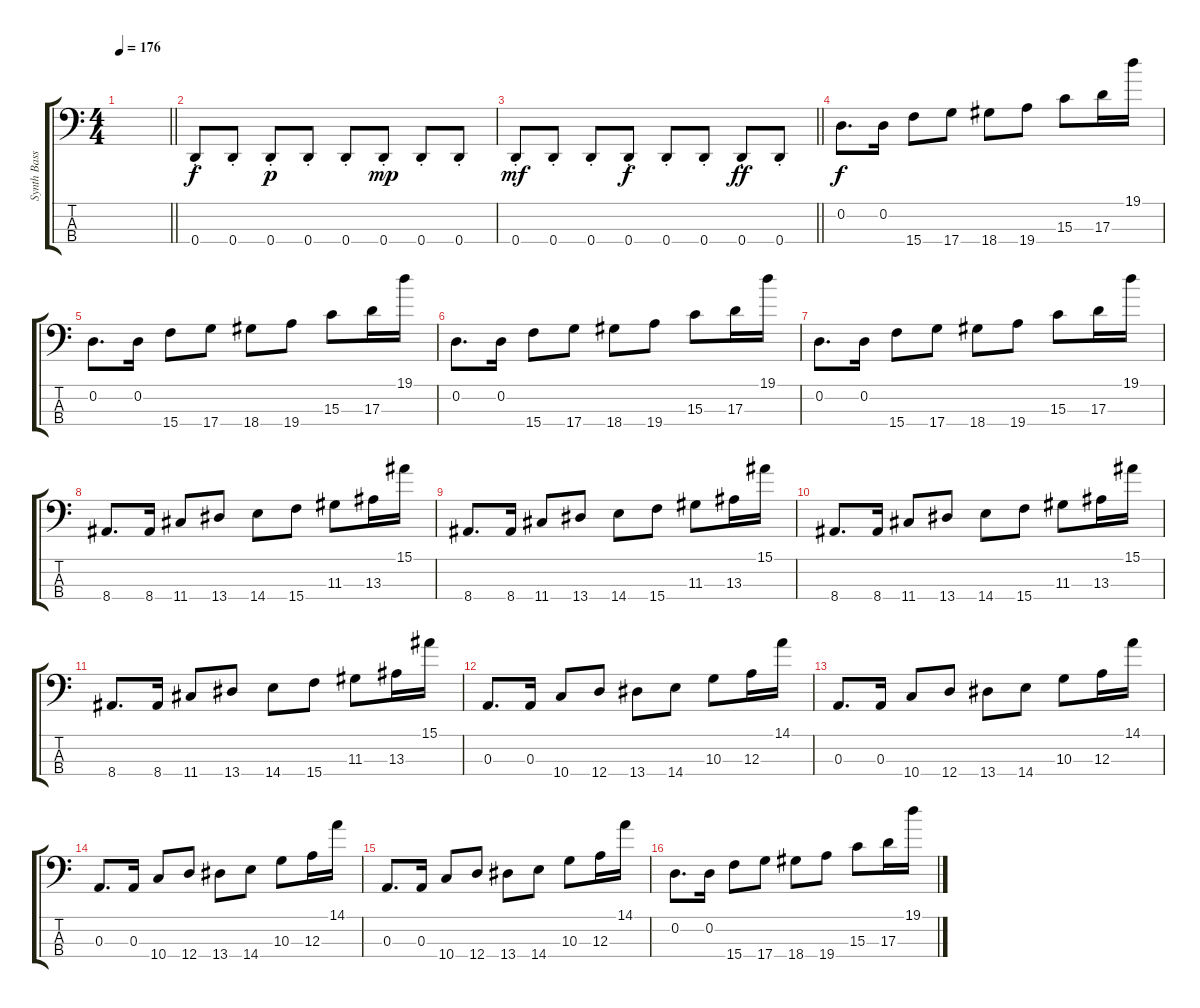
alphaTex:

\track ("Synth Bass" "Synth Bass") {instrument synthbass1}
\staff {score tabs}
\tuning (G2 D2 A1 D1) {hide}
\ts (4 4)
\tempo 176
\clef f4
\barLineRight lightlight
\ks c
|
0.4{st}.8 0.4{st}.8 0.4{st}.8{dy p} 0.4{st}.8 0.4{st}.8 0.4{st}.8{dy mp} 0.4{st}.8 0.4{st}.8 |
\barLineRight lightlight
0.4{st}.8{dy mf} 0.4{st}.8 0.4{st}.8 0.4{st}.8{dy f} 0.4{st}.8 0.4{st}.8 0.4{st}.8{dy ff} 0.4{st}.8 |
0.2.8{d dy f} 0.2.16 15.4.8 17.4.8 18.4.8 19.4.8 15.3.8 17.3.16 19.1.16 |
0.2.8{d} 0.2.16 15.4.8 17.4.8 18.4.8 19.4.8 15.3.8 17.3.16 19.1.16 |
0.2.8{d} 0.2.16 15.4.8 17.4.8 18.4.8 19.4.8 15.3.8 17.3.16 19.1.16 |
0.2.8{d} 0.2.16 15.4.8 17.4.8 18.4.8 19.4.8 15.3.8 17.3.16 19.1.16 |
8.4.8{d} 8.4.16 11.4.8 13.4.8 14.4.8 15.4.8 11.3.8 13.3.16 15.1.16 |
8.4.8{d} 8.4.16 11.4.8 13.4.8 14.4.8 15.4.8 11.3.8 13.3.16 15.1.16 |
8.4.8{d} 8.4.16 11.4.8 13.4.8 14.4.8 15.4.8 11.3.8 13.3.16 15.1.16 |
8.4.8{d} 8.4.16 11.4.8 13.4.8 14.4.8 15.4.8 11.3.8 13.3.16 15.1.16 |
0.3.8{d} 0.3.16 10.4.8 12.4.8 13.4.8 14.4.8 10.3.8 12.3.16 14.1.16 |
0.3.8{d} 0.3.16 10.4.8 12.4.8 13.4.8 14.4.8 10.3.8 12.3.16 14.1.16 |
0.3.8{d} 0.3.16 10.4.8 12.4.8 13.4.8 14.4.8 10.3.8 12.3.16 14.1.16 |
0.3.8{d} 0.3.16 10.4.8 12.4.8 13.4.8 14.4.8 10.3.8 12.3.16 14.1.16 |
0.2.8{d} 0.2.16 15.4.8 17.4.8 18.4.8 19.4.8 15.3.8 17.3.16 19.1.16
